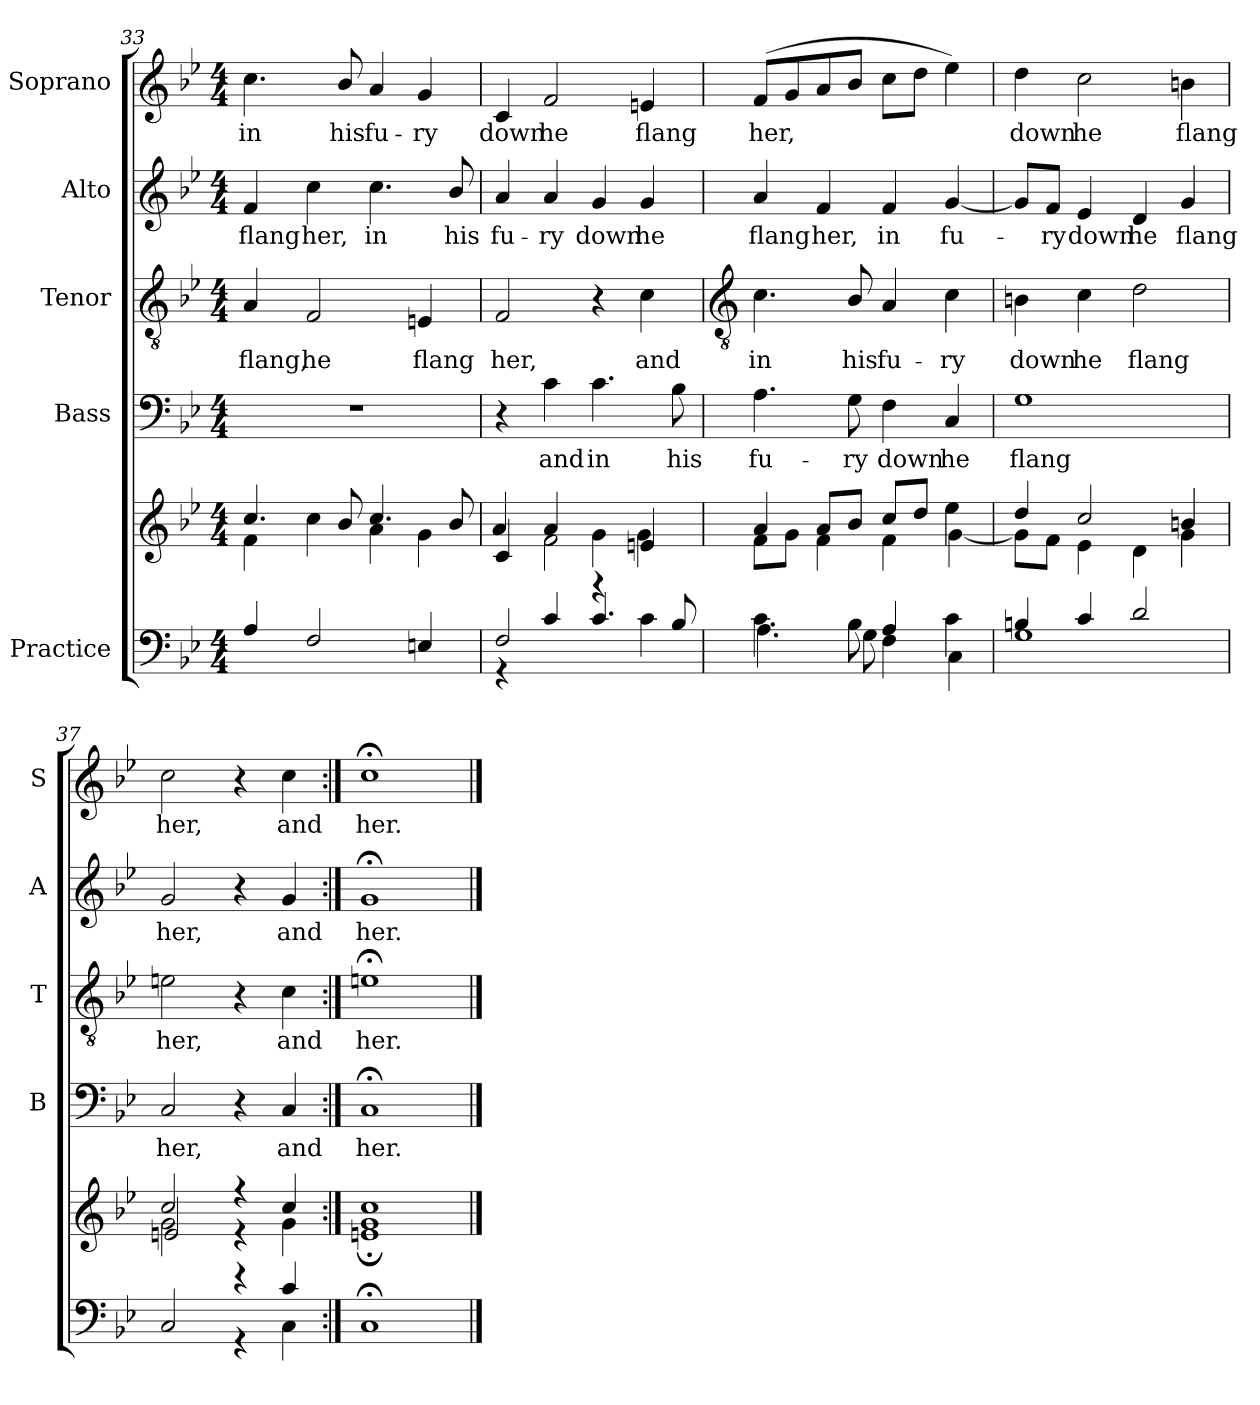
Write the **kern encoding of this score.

**kern	**kern	**kern	**text	**kern	**text	**kern	**text	**kern	**text
*part5	*part5	*part4	*part4	*part3	*part3	*part2	*part2	*part1	*part1
*staff6	*staff5	*staff4	*staff4	*staff3	*staff3	*staff2	*staff2	*staff1	*staff1
*I"Practice	*	*I"Bass	*	*I"Tenor	*	*I"Alto	*	*I"Soprano	*
*	*	*I'B	*	*I'T	*	*I'A	*	*I'S	*
*clefF4	*clefG2	*clefF4	*	*clefGv2	*	*clefG2	*	*clefG2	*
*k[b-e-]	*k[b-e-]	*k[b-e-]	*	*k[b-e-]	*	*k[b-e-]	*	*k[b-e-]	*
*B-:	*B-:	*B-:	*	*B-:	*	*B-:	*	*B-:	*
*M4/4	*M4/4	*M4/4	*	*M4/4	*	*M4/4	*	*M4/4	*
=33	=33	=33	=33	=33	=33	=33	=33	=33	=33
*^	*^	*	*	*	*	*	*	*	*
!	!	!	!	!	!	!	!LO:LY:b	!	!LO:LY:b	!	!LO:LY:b
4A	1ryy	4.cc/	4f\	1r	.	4A	flang,	4f	flang	4.cc\	in
!	!	!	!	!	!	!	!LO:LY:b	!	!LO:LY:b	!	!
2F	.	.	4cc\	.	.	2F	he	4cc\	her,	.	.
!	!	!	!	!	!	!	!	!	!	!	!LO:LY:b
.	.	8b-/	.	.	.	.	.	.	.	8b-/	his
!	!	!	!	!	!	!	!	!	!LO:LY:b	!	!LO:LY:b
.	.	4a\	4.cc/	.	.	.	.	4.cc\	in	4a/	fu-
!	!	!	!	!	!	!	!LO:LY:b	!	!	!	!LO:LY:b
4En	.	4g\	.	.	.	4En	flang	.	.	4g	-ry
!	!	!	!	!	!	!	!	!	!LO:LY:b	!	!
.	.	.	8b-/	.	.	.	.	8b-/	his	.	.
=34	=34	=34	=34	=34	=34	=34	=34	=34	=34	=34	=34
!	!	!	!	!	!	!	!LO:LY:b	!	!LO:LY:b	!	!LO:LY:b
2F	4r	4c	4a/	4r	.	2F	her,	4a/	fu-	4c	down
!	!	!	!	!	!LO:LY:b	!	!	!	!LO:LY:b	!	!LO:LY:b
.	4c/	2f\	4a/	4c	and	.	.	4a/	-ry	2f	he
!	!	!	!	!	!LO:LY:b	!	!	!	!LO:LY:b	!	!
4r	4.c/	.	4g	4.c	in	4r	.	4g	down	.	.
!	!	!	!	!	!	!	!LO:LY:b	!	!LO:LY:b	!	!LO:LY:b
4c\	.	4en	4g	.	.	4c\	and	4g	he	4en	flang
!	!	!	!	!	!LO:LY:b	!	!	!	!	!	!
.	8B-/	.	.	8B-	his	.	.	.	.	.	.
!!LO:LB:g=z
=35	=35	=35	=35	=35	=35	=35	=35	=35	=35	=35	=35
*	*	*	*	*	*	*clefGv2	*	*	*	*	*
!	!	!	!	!	!LO:LY:b	!	!LO:LY:b	!	!LO:LY:b	!	!LO:LY:b
4.c\	4.A	8f\L	4a/	4.A	fu-	4.c\	in	4a/	flang	(>8fL	her,
.	.	8g\J	.	.	.	.	.	.	.	8g	.
!	!	!	!	!	!	!	!	!	!LO:LY:b	!	!
.	.	8aL	4f\	.	.	.	.	4f	her,	8a	.
!	!	!	!	!	!LO:LY:b	!	!LO:LY:b	!	!	!	!
8B-\	8G	8b-J	.	8G	-ry	8B-/	his	.	.	8b-J	.
!	!	!	!	!	!LO:LY:b	!	!LO:LY:b	!	!LO:LY:b	!	!
4A	4F	8cc/L	4f\	4F	down	4A	fu-	4f	in	8ccL	.
.	.	8dd/J	.	.	.	.	.	.	.	8ddJ	.
!	!	!	!	!	!LO:LY:b	!	!LO:LY:b	!	!LO:LY:b	!	!
4c\	4C\	4ee-\	[4g\	4C	he	4c\	-ry	[4g	fu-	4ee-)	.
=36	=36	=36	=36	=36	=36	=36	=36	=36	=36	=36	=36
!	!	!	!	!	!LO:LY:b	!	!LO:LY:b	!	!	!	!LO:LY:b
4Bn/	1G	4dd/	8g\L]	1G	flang	4Bn	down	8g/L]	.	4dd	down
!	!	!	!	!	!	!	!	!	!LO:LY:b	!	!
.	.	.	8f\J	.	.	.	.	8f/J	ry	.	.
!	!	!	!	!	!	!	!LO:LY:b	!	!LO:LY:b	!	!LO:LY:b
4c/	.	2cc/	4e-\	.	.	4c	he	4e-	down	2cc\	he
!	!	!	!	!	!	!	!LO:LY:b	!	!LO:LY:b	!	!
2d/	.	.	4d\	.	.	2d	flang	4d	he	.	.
!	!	!	!	!	!	!	!	!	!LO:LY:b	!	!LO:LY:b
.	.	4bn/	4g	.	.	.	.	4g	flang	4bn	flang
=37	=37	=37	=37	=37	=37	=37	=37	=37	=37	=37	=37
*	*	*	*^	*	*	*	*	*	*	*	*
!	!	!	!	!	!	!LO:LY:b	!	!LO:LY:b	!	!LO:LY:b	!	!LO:LY:b
2ryy	2C	2cc/	2g	2en	2C	her,	2en	her,	2g	her,	2cc\	her,
4r	4r	4r	4r	2ryy	4r	.	4r	.	4r	.	4r	.
!	!	!	!	!	!	!LO:LY:b	!	!LO:LY:b	!	!LO:LY:b	!	!LO:LY:b
4c	4C\	4cc/	4g	.	4C	and	4c	and	4g	and	4cc\	and
=38:|!	=38:|!	=38:|!	=38:|!	=38:|!	=38:|!	=38:|!	=38:|!	=38:|!	=38:|!	=38:|!	=38:|!	=38:|!
!	!	!	!	!	!	!LO:LY:b	!	!LO:LY:b	!	!LO:LY:b	!	!LO:LY:b
*v	*v	*	*	*	*	*	*	*	*	*	*	*
1C;	1cc	1g;<	1en	1C;<	her.	1en;<	her.	1g;<	her.	1cc;<	her.
*	*v	*v	*v	*	*	*	*	*	*	*	*
==	==	==	==	==	==	==	==	==	==
*-	*-	*-	*-	*-	*-	*-	*-	*-	*-
